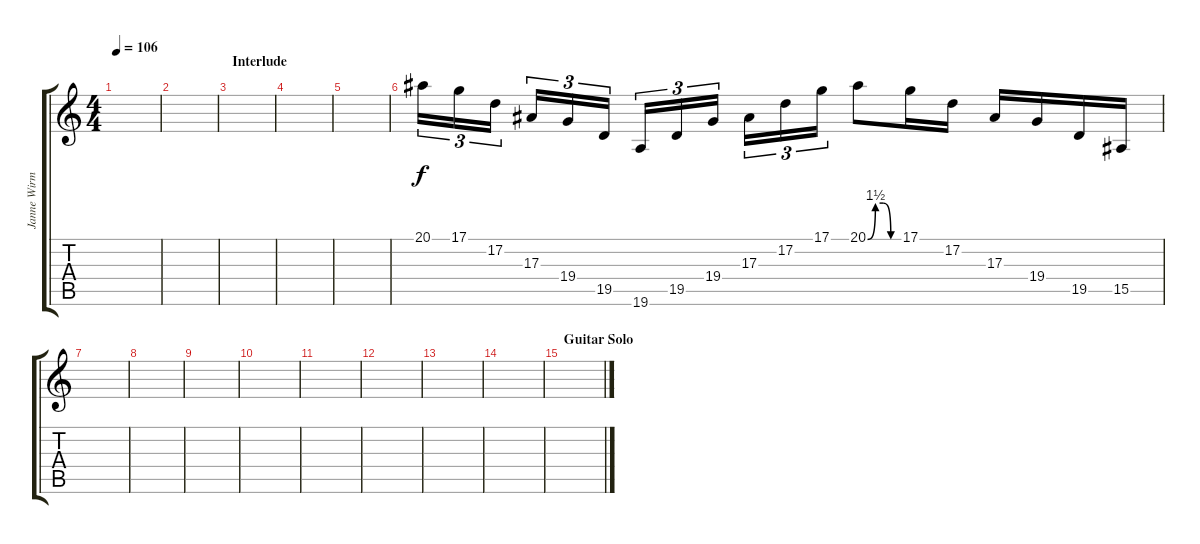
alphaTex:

\track ("Janne Wirman" "Janne Wirm") {instrument electricpiano2}
\staff {score tabs}
\tuning (D4 A3 F3 C3 G2 D2) {hide}
\ts (4 4)
\tempo 106
\clef g2
\ks c
|
|
\section ("" "Interlude")
|
|
|
20.1.16{tu (3 2)} 17.1.16{tu (3 2)} 17.2.16{tu (3 2)} 17.3.16{tu (3 2)} 19.4.16{tu (3 2)} 19.5.16{tu (3 2)} 19.6.16{tu (3 2)} 19.5.16{tu (3 2)} 19.4.16{tu (3 2)} 17.3.16{tu (3 2)} 17.2.16{tu (3 2)} 17.1.16{tu (3 2)} 20.1{be (custom 0 0 15 6 30 6 45 0 60 0)}.8 17.1.16 17.2.16 17.3.16 19.4.16 19.5.16 15.5.16 |
|
|
|
|
|
|
|
|
\section ("" "Guitar Solo")
